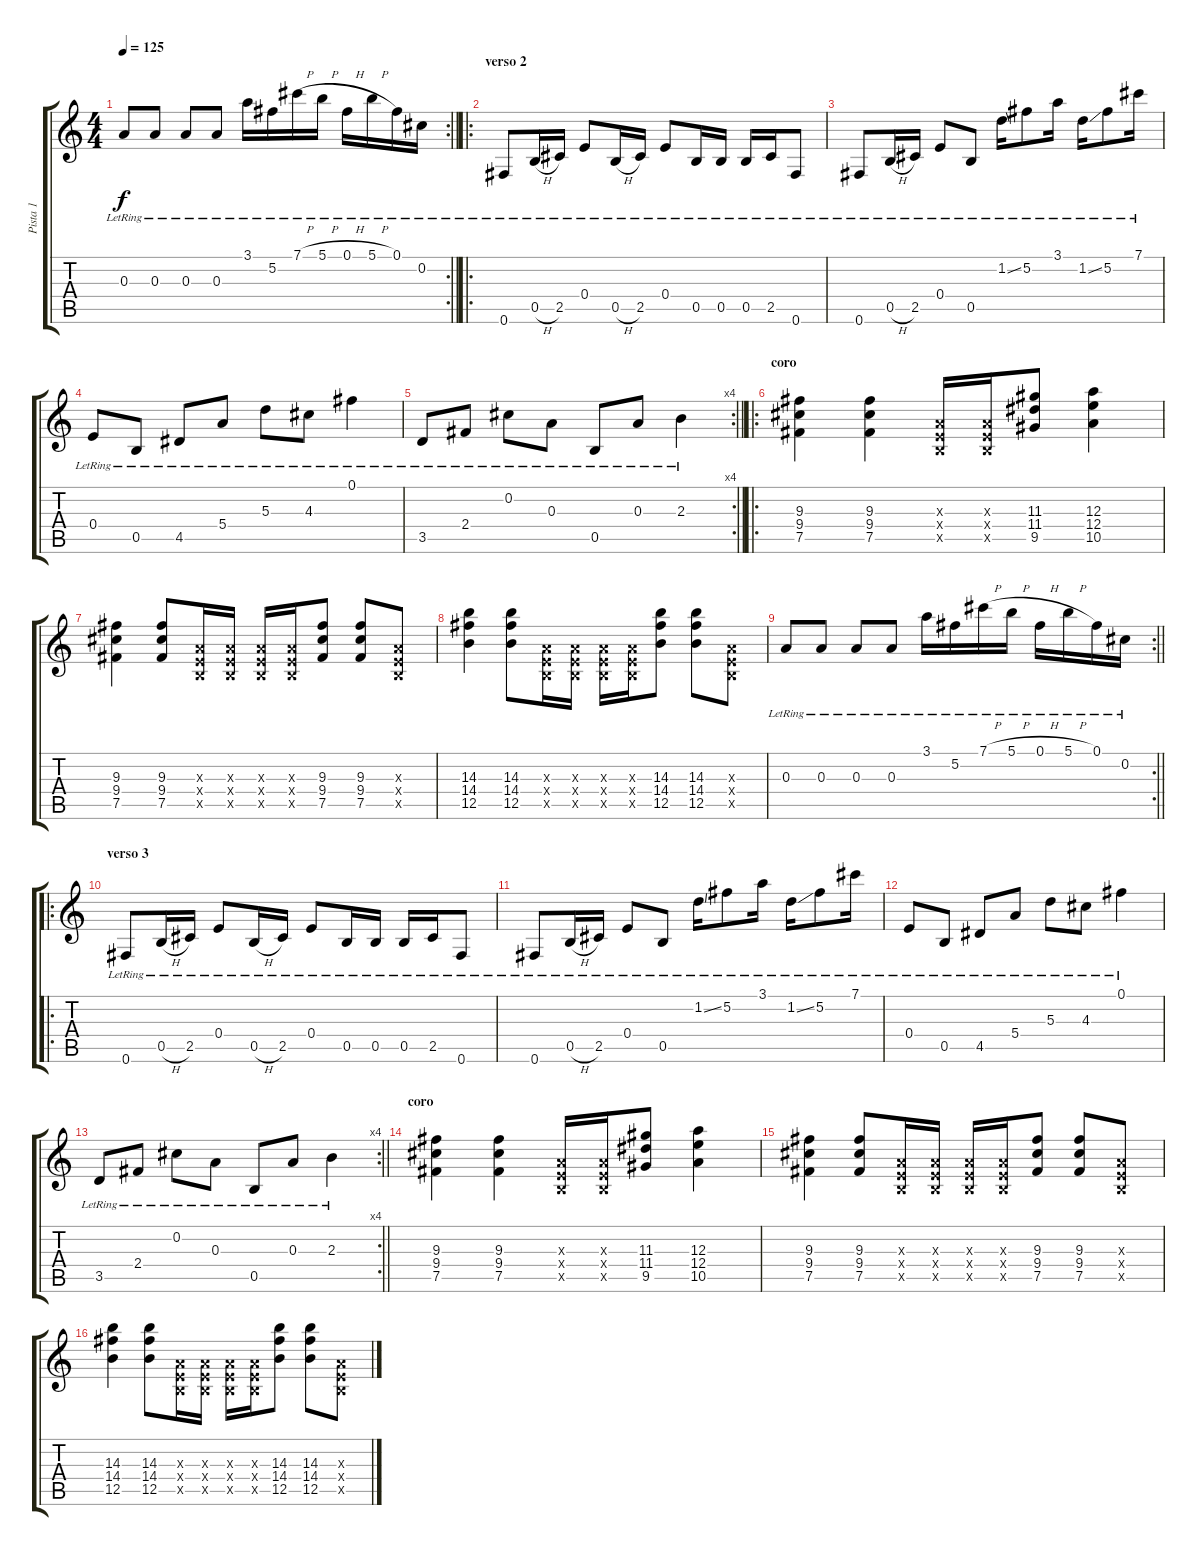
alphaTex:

\track ("Pista 1" "Pista 1") {instrument electricguitarclean}
\staff {score tabs}
\tuning (Gb4 Db4 A3 E3 B2 Gb2) {hide}
\rc 2
\ts (4 4)
\tempo 125
\clef g2
\barLineRight lightlight
\ks c
0.3{lr}.8{dy f} 0.3{lr}.8 0.3{lr}.8 0.3{lr}.8 3.1{lr}.16 5.2{lr}.16 7.1{h lr}.16 5.1{h lr}.16 0.1{h lr}.16 5.1{h lr}.16 0.1{lr}.16 0.2{lr}.16 |
\ro
\section ("" "verso 2")
0.6{lr}.8 0.5{h lr}.16 2.5{lr}.16 0.4{lr}.8 0.5{h lr}.16 2.5{lr}.16 0.4{lr}.8 0.5{lr}.16 0.5{lr}.16 0.5{lr}.16 2.5{lr}.16 0.6{lr}.8 |
0.6{lr}.8 0.5{h lr}.16 2.5{lr}.16 0.4{lr}.8 0.5{lr}.8 1.2{ss lr}.16 5.2{lr}.8 3.1{lr}.16 1.2{ss lr}.16 5.2{lr}.8 7.1{lr}.16 |
0.4{lr}.8 0.5{lr}.8 4.5{lr}.8 5.4{lr}.8 5.3{lr}.8 4.3{lr}.8 0.1{lr}.4 |
\rc 4
\barLineRight lightlight
3.5{lr}.8 2.4{lr}.8 0.2{lr}.8 0.3{lr}.8 0.5{lr}.8 0.3{lr}.8 2.3{lr}.4 |
\ro
\section ("" "coro")
(9.3 9.4 7.5).4 (9.3 9.4 7.5).4 (0.3{x} 0.4{x} 0.5{x}).16 (0.3{x} 0.4{x} 0.5{x}).16 (11.3 11.4 9.5).8 (12.3 12.4 10.5).4 |
(9.3 9.4 7.5).4 (9.3 9.4 7.5).8 (0.3{x} 0.4{x} 0.5{x}).16 (0.3{x} 0.4{x} 0.5{x}).16 (0.3{x} 0.4{x} 0.5{x}).16 (0.3{x} 0.4{x} 0.5{x}).16 (9.3 9.4 7.5).8 (9.3 9.4 7.5).8 (0.3{x} 0.4{x} 0.5{x}).8 |
(14.3 14.4 12.5).4 (14.3 14.4 12.5).8 (0.3{x} 0.4{x} 0.5{x}).16 (0.3{x} 0.4{x} 0.5{x}).16 (0.3{x} 0.4{x} 0.5{x}).16 (0.3{x} 0.4{x} 0.5{x}).16 (14.3 14.4 12.5).8 (14.3 14.4 12.5).8 (0.3{x} 0.4{x} 0.5{x}).8 |
\rc 2
\barLineRight lightlight
0.3{lr}.8 0.3{lr}.8 0.3{lr}.8 0.3{lr}.8 3.1{lr}.16 5.2{lr}.16 7.1{h lr}.16 5.1{h lr}.16 0.1{h lr}.16 5.1{h lr}.16 0.1{lr}.16 0.2{lr}.16 |
\ro
\section ("" "verso 3")
0.6{lr}.8 0.5{h lr}.16 2.5{lr}.16 0.4{lr}.8 0.5{h lr}.16 2.5{lr}.16 0.4{lr}.8 0.5{lr}.16 0.5{lr}.16 0.5{lr}.16 2.5{lr}.16 0.6{lr}.8 |
0.6{lr}.8 0.5{h lr}.16 2.5{lr}.16 0.4{lr}.8 0.5{lr}.8 1.2{ss lr}.16 5.2{lr}.8 3.1{lr}.16 1.2{ss lr}.16 5.2{lr}.8 7.1{lr}.16 |
0.4{lr}.8 0.5{lr}.8 4.5{lr}.8 5.4{lr}.8 5.3{lr}.8 4.3{lr}.8 0.1{lr}.4 |
\rc 4
\barLineRight lightlight
3.5{lr}.8 2.4{lr}.8 0.2{lr}.8 0.3{lr}.8 0.5{lr}.8 0.3{lr}.8 2.3{lr}.4 |
\section ("" "coro")
(9.3 9.4 7.5).4 (9.3 9.4 7.5).4 (0.3{x} 0.4{x} 0.5{x}).16 (0.3{x} 0.4{x} 0.5{x}).16 (11.3 11.4 9.5).8 (12.3 12.4 10.5).4 |
(9.3 9.4 7.5).4 (9.3 9.4 7.5).8 (0.3{x} 0.4{x} 0.5{x}).16 (0.3{x} 0.4{x} 0.5{x}).16 (0.3{x} 0.4{x} 0.5{x}).16 (0.3{x} 0.4{x} 0.5{x}).16 (9.3 9.4 7.5).8 (9.3 9.4 7.5).8 (0.3{x} 0.4{x} 0.5{x}).8 |
(14.3 14.4 12.5).4 (14.3 14.4 12.5).8 (0.3{x} 0.4{x} 0.5{x}).16 (0.3{x} 0.4{x} 0.5{x}).16 (0.3{x} 0.4{x} 0.5{x}).16 (0.3{x} 0.4{x} 0.5{x}).16 (14.3 14.4 12.5).8 (14.3 14.4 12.5).8 (0.3{x} 0.4{x} 0.5{x}).8
